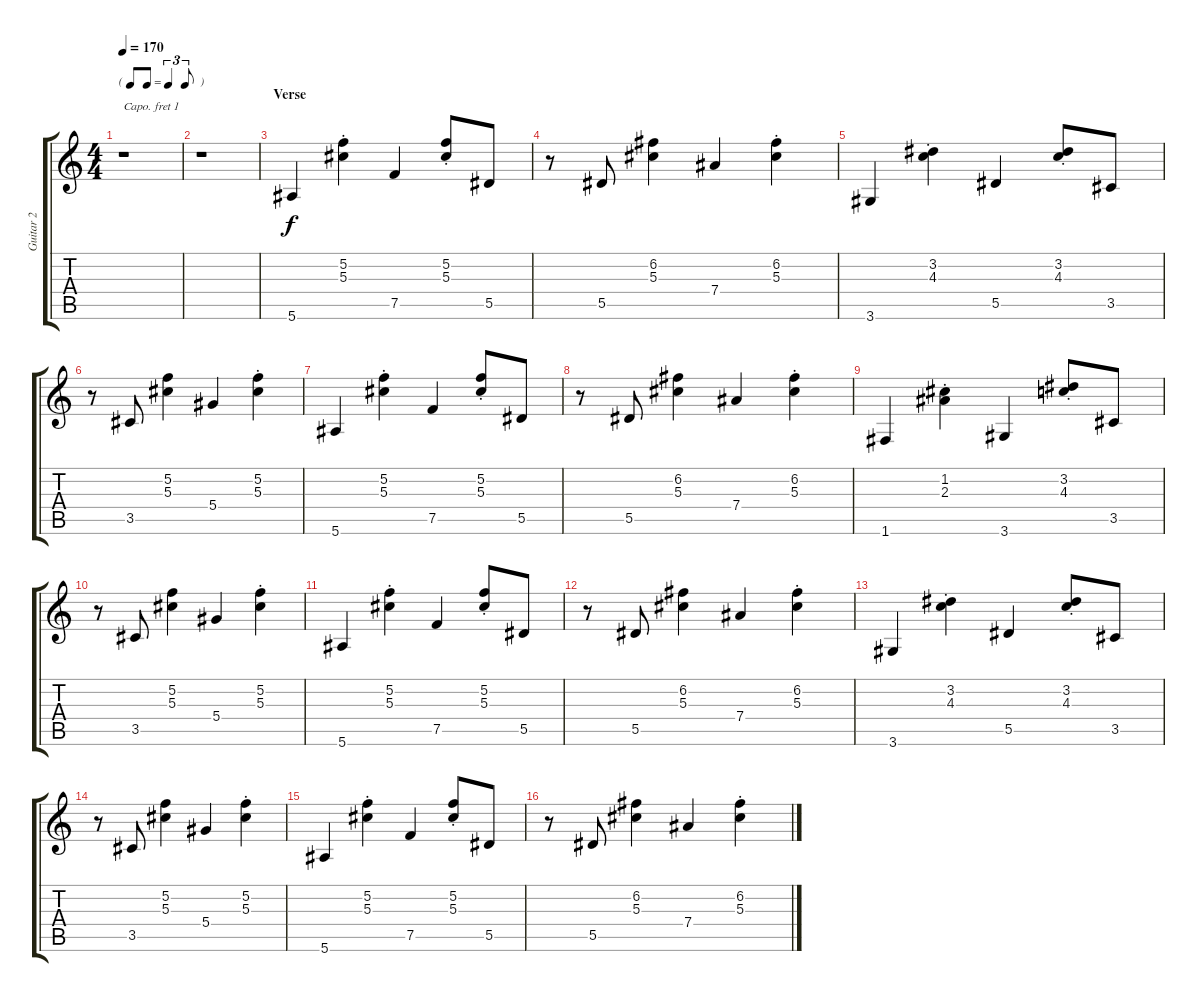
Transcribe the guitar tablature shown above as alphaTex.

\track ("Guitar 2" "Guitar 2") {instrument acousticguitarsteel}
\staff {score tabs}
\capo 1
\tuning (E4 B3 G3 D3 A2 E2) {hide}
\ts (4 4)
\tf triplet8th
\tempo 170
\clef g2
\ks c
r.1{dy f} |
r.1 |
\section ("" "Verse")
5.6.4 (5.2{st} 5.3{st}).4 7.5.4 (5.2{st} 5.3{st}).8 5.5.8 |
r.8 5.5.8 (6.2 5.3).4 7.4.4 (6.2{st} 5.3{st}).4 |
3.6.4 (3.2{st} 4.3{st}).4 5.5.4 (3.2{st} 4.3{st}).8 3.5.8 |
r.8 3.5.8 (5.2 5.3).4 5.4.4 (5.2{st} 5.3{st}).4 |
5.6.4 (5.2{st} 5.3{st}).4 7.5.4 (5.2{st} 5.3{st}).8 5.5.8 |
r.8 5.5.8 (6.2 5.3).4 7.4.4 (6.2{st} 5.3{st}).4 |
1.6.4 (1.2{st} 2.3{st}).4 3.6.4 (3.2{st} 4.3{st}).8 3.5.8 |
r.8 3.5.8 (5.2 5.3).4 5.4.4 (5.2{st} 5.3{st}).4 |
5.6.4 (5.2{st} 5.3{st}).4 7.5.4 (5.2{st} 5.3{st}).8 5.5.8 |
r.8 5.5.8 (6.2 5.3).4 7.4.4 (6.2{st} 5.3{st}).4 |
3.6.4 (3.2{st} 4.3{st}).4 5.5.4 (3.2{st} 4.3{st}).8 3.5.8 |
r.8 3.5.8 (5.2 5.3).4 5.4.4 (5.2{st} 5.3{st}).4 |
5.6.4 (5.2{st} 5.3{st}).4 7.5.4 (5.2{st} 5.3{st}).8 5.5.8 |
r.8 5.5.8 (6.2 5.3).4 7.4.4 (6.2{st} 5.3{st}).4
